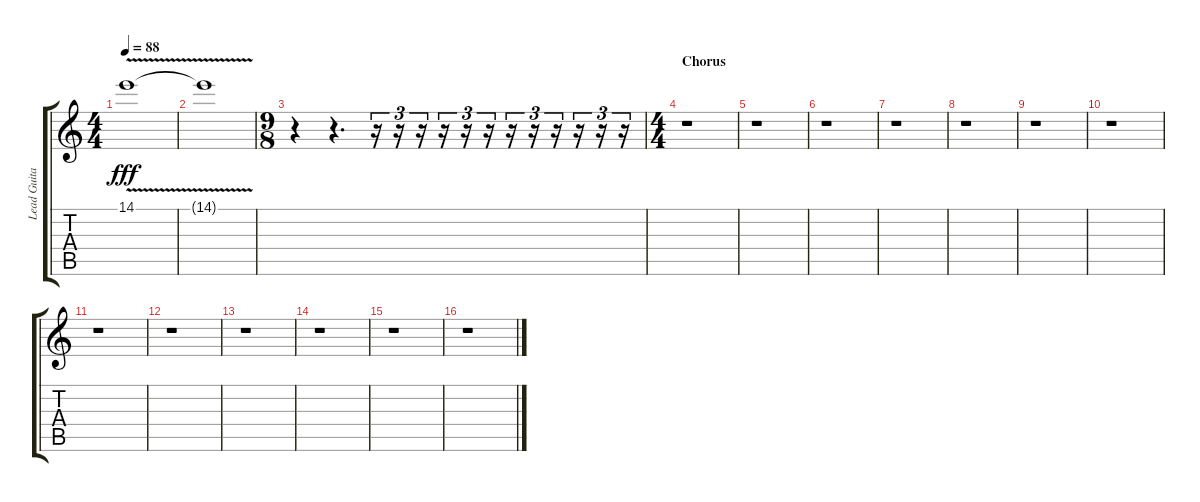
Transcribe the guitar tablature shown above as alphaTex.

\track ("Lead Guitar 2" "Lead Guita") {instrument distortionguitar}
\staff {score tabs}
\tuning (D4 A3 F3 C3 G2 D2) {hide}
\ts (4 4)
\tempo 88
\clef g2
\ks c
14.1{v}.1{dy fff} |
14.1{v t}.1 |
\ts (9 8)
r.4 r.4{d} r.16{tu (3 2)} r.16{tu (3 2)} r.16{tu (3 2)} r.16{tu (3 2)} r.16{tu (3 2)} r.16{tu (3 2)} r.16{tu (3 2)} r.16{tu (3 2)} r.16{tu (3 2)} r.16{tu (3 2)} r.16{tu (3 2)} r.16{tu (3 2)} |
\ts (4 4)
\section ("" "Chorus")
r.1 |
r.1 |
r.1 |
r.1 |
r.1 |
r.1 |
r.1 |
r.1 |
r.1 |
r.1 |
r.1 |
r.1 |
r.1
